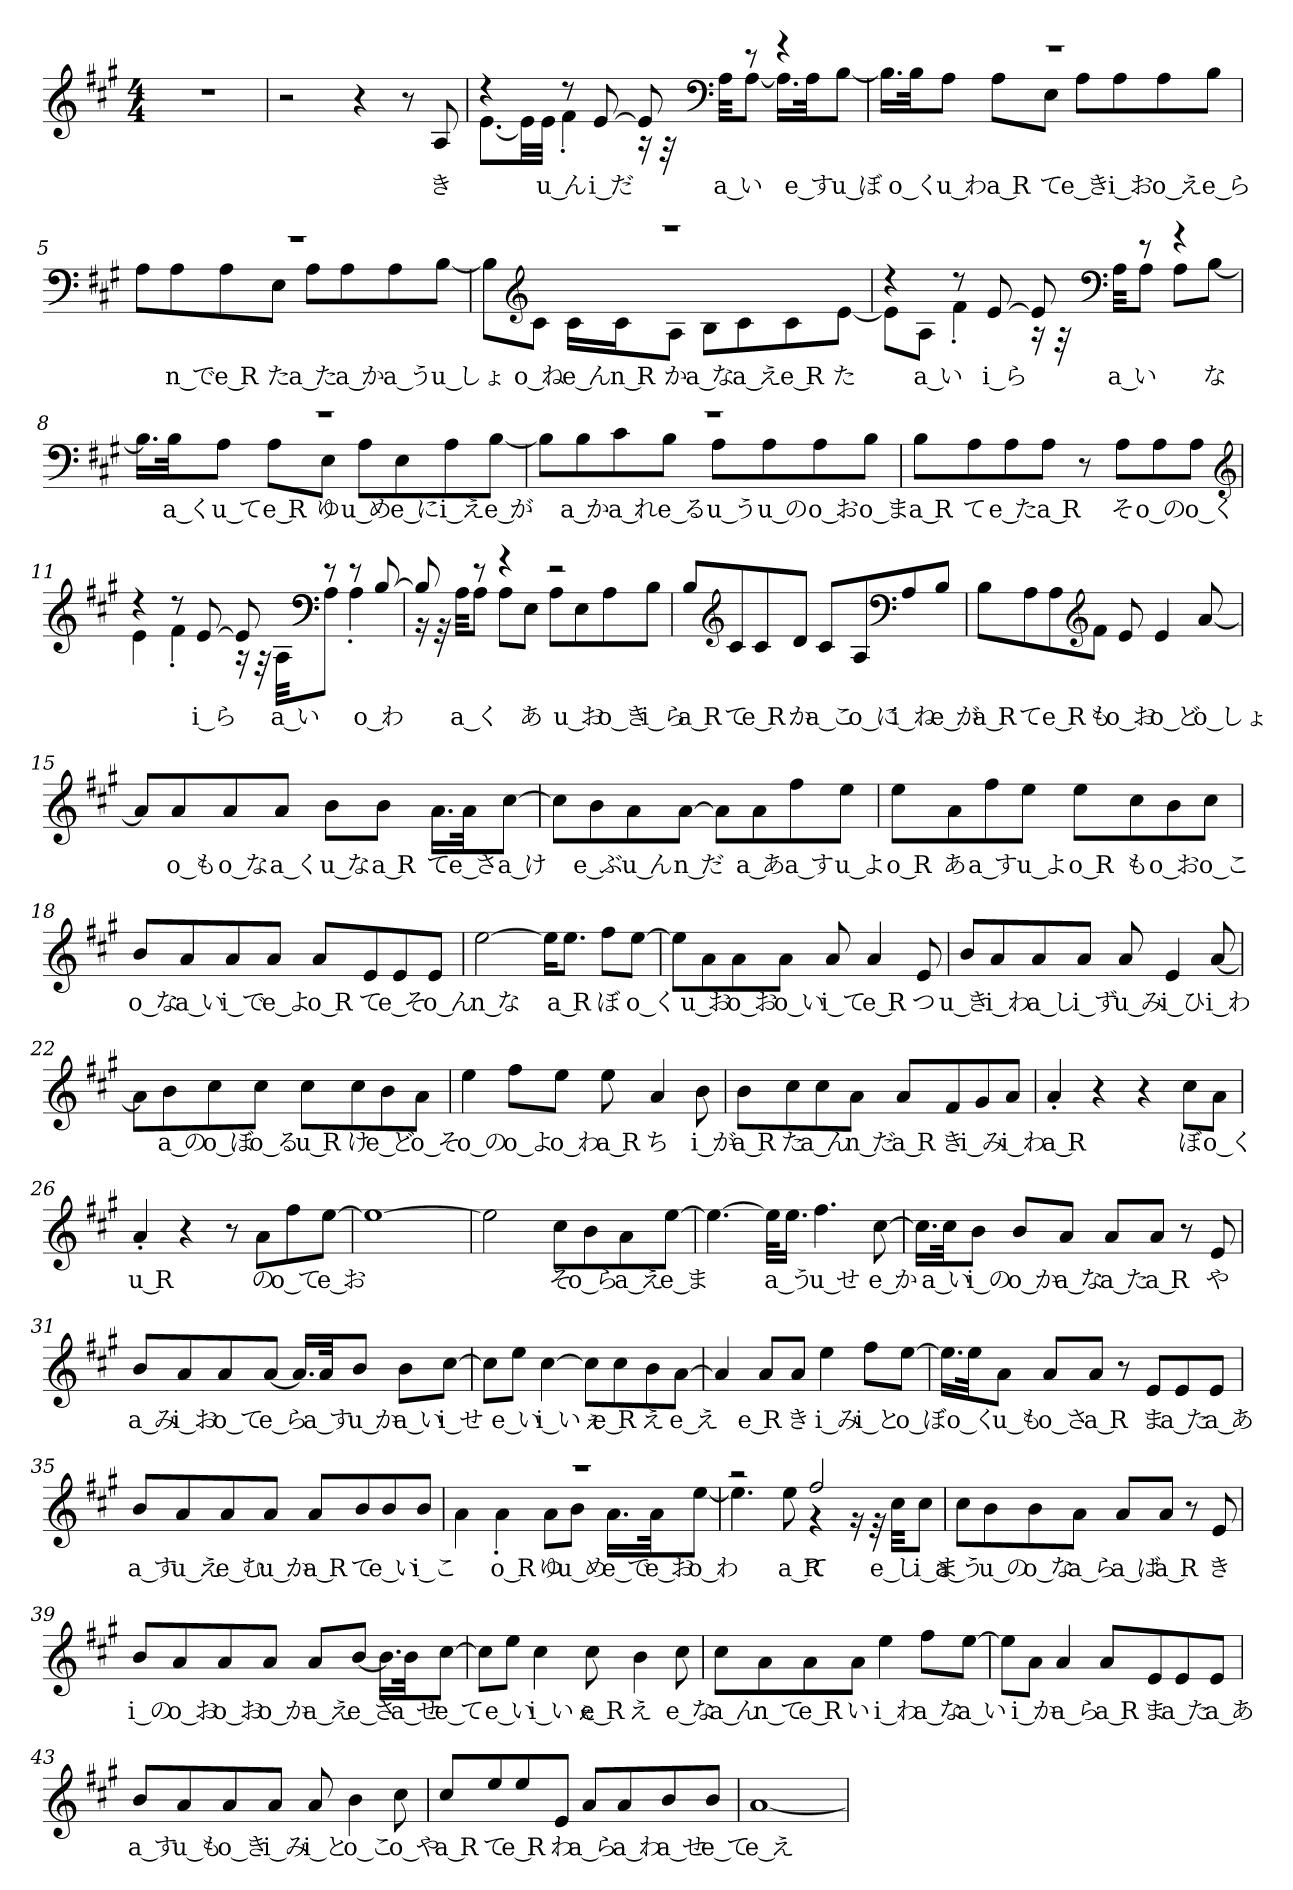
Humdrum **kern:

**kern	**text
*part1	*part1
*staff1	*staff1
*clefG2	*
*k[f#c#g#]	*
*M4/4	*
*MM120	*
=1	=1
1r	.
=2	=2
*MM185	*
2r	.
4r	.
8r	.
8A	- き
=3	=3
*^	*
4r	[8.eL	.
.	32eLL]	.
.	32eJJJ	u ん
8r	4f#'	.
[8e	.	i だ
8e]	16r	.
.	32r	.
*clefF4	*	*
.	32AKKL	a い
8r	[8AJ	.
4r	16.ALL]	.
.	32AJK	e す
.	[8BJ	u ぼ
=4	=4	=4
1r	16.BLL]	.
.	32BJK	o く
.	8AJ	u わ
.	8AL	a R
.	8EJ	- て
.	8AL	e き
.	8A	i お
.	8A	o え
.	8BJ	e ら
=5	=5	=5
1r	8AL	.
.	8A	n で
.	8A	e R
.	8EJ	- た
.	8AL	a た
.	8A	a か
.	8A	a う
.	[8BJ	u しょ
=6	=6	=6
1r	8BL]	.
*clefG2	*	*
.	8c#J	o ね
.	16c#LL	e ん
.	16c#J	n R
.	8AJ	- か
.	8BL	a な
.	8c#	a え
.	8c#	e R
.	[8eJ	- た
=7	=7	=7
4r	8eL]	.
.	8AJ	a い
8r	4f#'	.
[8e	.	i ら
8e]	16r	.
.	32r	.
*clefF4	*	*
.	32AKKL	a い
8r	8AJ	.
4r	8AL	.
.	[8BJ	- な
=8	=8	=8
1r	16.BLL]	.
.	32BJK	a く
.	8AJ	u て
.	8AL	e R
.	8EJ	- ゆ
.	8AL	u め
.	8E	e に
.	8A	i え
.	[8BJ	e が
=9	=9	=9
1r	8BL]	.
.	8B	a か
.	8c#	a れ
.	8BJ	e る
.	8AL	u う
.	8A	u の
.	8A	o お
.	8BJ	o ま
*v	*v	*
=10	=10
8BL	a R
8A	- て
8A	e た
8AJ	a R
8r	.
8AL	- そ
8A	o の
8AJ	o く
*clefG2	*
=11	=11
*^	*
4r	4e	.
8r	4f#'	.
[8e	.	i ら
8e]	16r	.
.	32r	.
.	32AKKL	a い
*clefF4	*	*
8r	8AJ	.
8r	4A'	.
[8B	.	o わ
=12	=12	=12
8B]	16r	.
.	32r	.
.	32AKKL	a く
8r	8AJ	.
4r	8AL	.
.	8EJ	- あ
2r	8AL	.
.	8E	u お
.	8A	o き
.	8BJ	i ら
*v	*v	*
=13	=13
8BL	a R
*clefG2	*
8c#	- て
8c#	e R
8dJ	- か
8c#L	a こ
8A	o に
*clefF4	*
8A	i ね
8BJ	e が
=14	=14
8BL	a R
8A	- て
8A	e R
*clefG2	*
8f#J	- も
8e	o お
4e	o ど
[8a	o しょ
=15	=15
8aL]	.
8a	o も
8a	o な
8aJ	a く
8bL	u な
8bJ	a R
16.aLL	- て
32aJK	e さ
[8cc#J	a け
=16	=16
8cc#L]	.
8b	e ぶ
8a	u ん
[8aJ	n だ
8aL]	.
8a	a あ
8ff#	a す
8eeJ	u よ
=17	=17
8eeL	o R
8a	- あ
8ff#	a す
8eeJ	u よ
8eeL	o R
8cc#	- も
8b	o お
8cc#J	o こ
=18	=18
8bL	o な
8a	a い
8a	i で
8aJ	e よ
8aL	o R
8e	- て
8e	e そ
8eJ	o ん
=19	=19
[2ee	n な
16eeKL]	.
8.eeJ	a R
8ff#L	- ぼ
[8eeJ	o く
=20	=20
8eeL]	.
8a	u お
8a	o お
8aJ	o い
8a	i て
4a	e R
8e	- つ
=21	=21
8bL	u き
8a	i わ
8a	a し
8aJ	i ず
8a	u み
4e	i ひ
[8a	i わ
=22	=22
8aL]	.
8b	a の
8cc#	o ぼ
8cc#J	o る
8cc#L	u R
8cc#	- け
8b	e ど
8aJ	o そ
=23	=23
4ee	o の
8ff#L	o よ
8eeJ	o わ
8ee	a R
4a	- ち
8b	i が
=24	=24
8bL	a R
8cc#	- た
8cc#	a ん
8aJ	n だ
8aL	a R
8f#	- き
8g#	i み
8aJ	i わ
=25	=25
4a'	a R
4r	.
4r	.
8cc#L	- ぼ
8aJ	o く
=26	=26
4a'	u R
4r	.
8r	.
8aL	- の
8ff#	o て
[8eeJ	e お
=27	=27
1ee_	.
=28	=28
2ee]	.
8cc#L	- そ
8b	o ら
8a	a え
[8eeJ	e ま
=29	=29
4.ee_	.
32eeKLL]	.
16.eeJJ	a う
4.ff#	u せ
[8cc#	e か
=30	=30
16.cc#LL]	.
32cc#JK	a い
8bJ	i の
8bL	o か
8aJ	a な
8aL	a た
8aJ	a R
8r	.
8e	- や
=31	=31
8bL	a み
8a	i お
8a	o て
[8aJ	e ら
16.aLL]	.
32aJK	a す
8bJ	u か
8bL	a い
[8cc#J	i せ
=32	=32
8cc#L]	.
8eeJ	e い
[4cc#	i いぇ
8cc#L]	.
8cc#	e R
8b	- え
[8aJ	e え
=33	=33
4a]	.
8aL	e R
8aJ	- き
4ee	i み
8ff#L	i と
[8eeJ	o ぼ
=34	=34
16.eeLL]	.
32eeJK	o く
8aJ	u も
8aL	o さ
8aJ	a R
8r	.
8eL	- ま
8e	a た
8eJ	a あ
=35	=35
8bL	a す
8a	u え
8a	e む
8aJ	u か
8aL	a R
8b	- て
8b	e い
8bJ	i こ
=36	=36
*^	*
1r	4a	.
.	4a'	o R
.	8aL	- ゆ
.	8bJ	u め
.	16.aLL	e で
.	32aJK	e お
.	[8eeJ	o わ
=37	=37	=37
2r	4.ee]	.
.	8ee	a R
2ff#	4r	- て
.	16r	.
.	32r	.
.	32cc#KKL	e し
.	8cc#J	i ま
*v	*v	*
=38	=38
8cc#L	a う
8b	u の
8b	o な
8aJ	a ら
8aL	a ば
8aJ	a R
8r	.
8e	- き
=39	=39
8bL	i の
8a	o お
8a	o お
8aJ	o か
8aL	a え
[8bJ	e さ
16.bLL]	.
32bJK	a せ
[8cc#J	e て
=40	=40
8cc#L]	.
8eeJ	e い
4cc#	i いぇ
8cc#	e R
4b	- え
8cc#	e な
=41	=41
8cc#L	a ん
8a	n て
8a	e R
8aJ	- い
4ee	i わ
8ff#L	a な
[8eeJ	a い
=42	=42
8eeL]	.
8aJ	i か
4a	a ら
8aL	a R
8e	- ま
8e	a た
8eJ	a あ
=43	=43
8bL	a す
8a	u も
8a	o き
8aJ	i み
8a	i と
4b	o こ
8cc#	o や
=44	=44
8cc#L	a R
8ee	- て
8ee	e R
8eJ	- わ
8aL	a ら
8a	a わ
8b	a せ
8bJ	e て
=45	=45
[1a	e え
=	=
*-	*-
